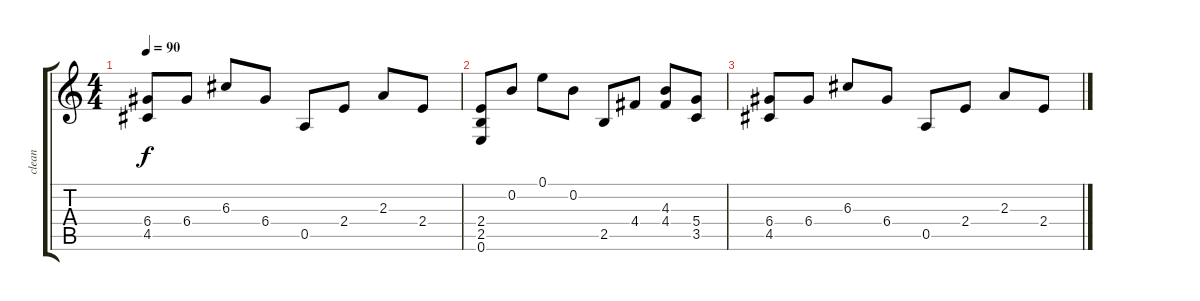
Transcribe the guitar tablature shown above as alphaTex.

\track ("clean" "clean") {instrument acousticguitarsteel}
\staff {score tabs}
\tuning (E4 B3 G3 D3 A2 E2) {hide}
\ts (4 4)
\tempo 90
\clef g2
\ks c
(6.4 4.5).8{dy f} 6.4.8 6.3.8 6.4.8 0.5.8 2.4.8 2.3.8 2.4.8 |
(2.4 2.5 0.6).8 0.2.8 0.1.8 0.2.8 2.5.8 4.4.8 (4.3 4.4).8 (5.4 3.5).8 |
(6.4 4.5).8 6.4.8 6.3.8 6.4.8 0.5.8 2.4.8 2.3.8 2.4.8
